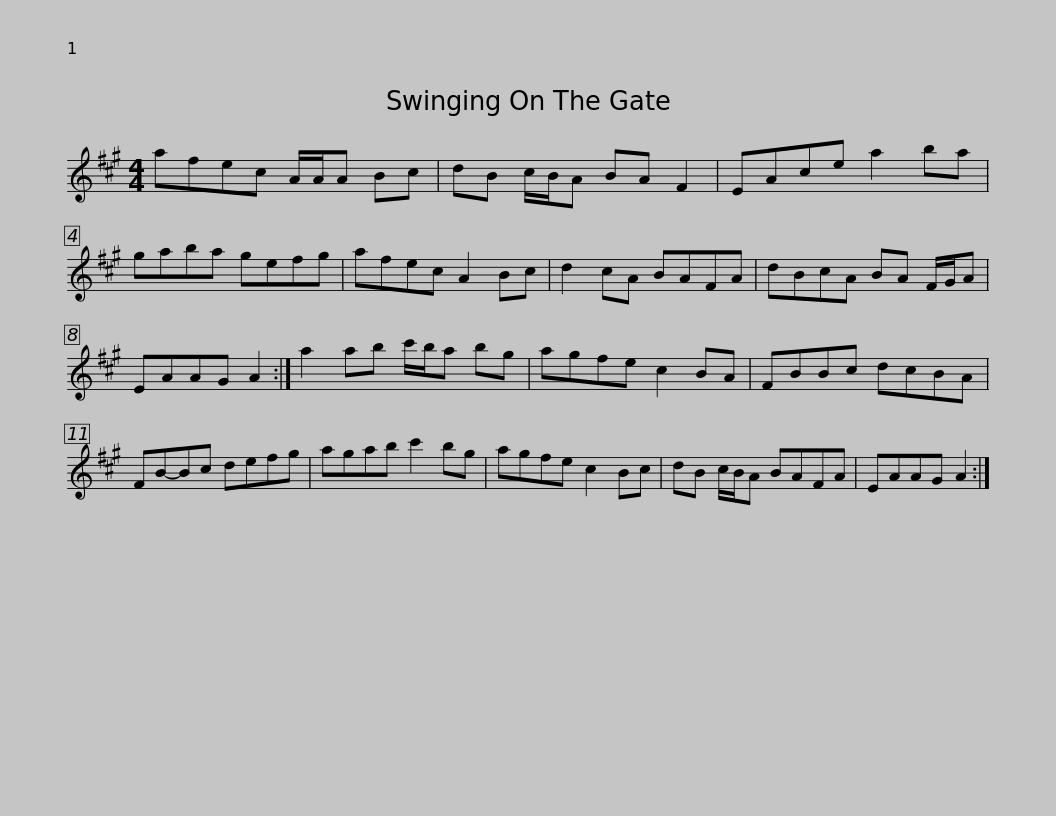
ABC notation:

X:1
L:1/8
M:4/4
I:linebreak $
K:A
V:1 treble
V:1
 afec A/A/A Bc | dB c/B/A BA F2 | EAce a2 ba | gaba gefg | afec A2 Bc |$ %5
 d2 cA BAFA | dBcA BA F/G/A | EAAG A2 :| a2 ab c'/b/a bg | agfe c2 BA |$ %10
 FBBc dcBA | FB-Bc defg | agab c'2 bg | agfe c2 Bc | dB c/B/A BAFA |$ %15
 EAAG A2 :| %16
